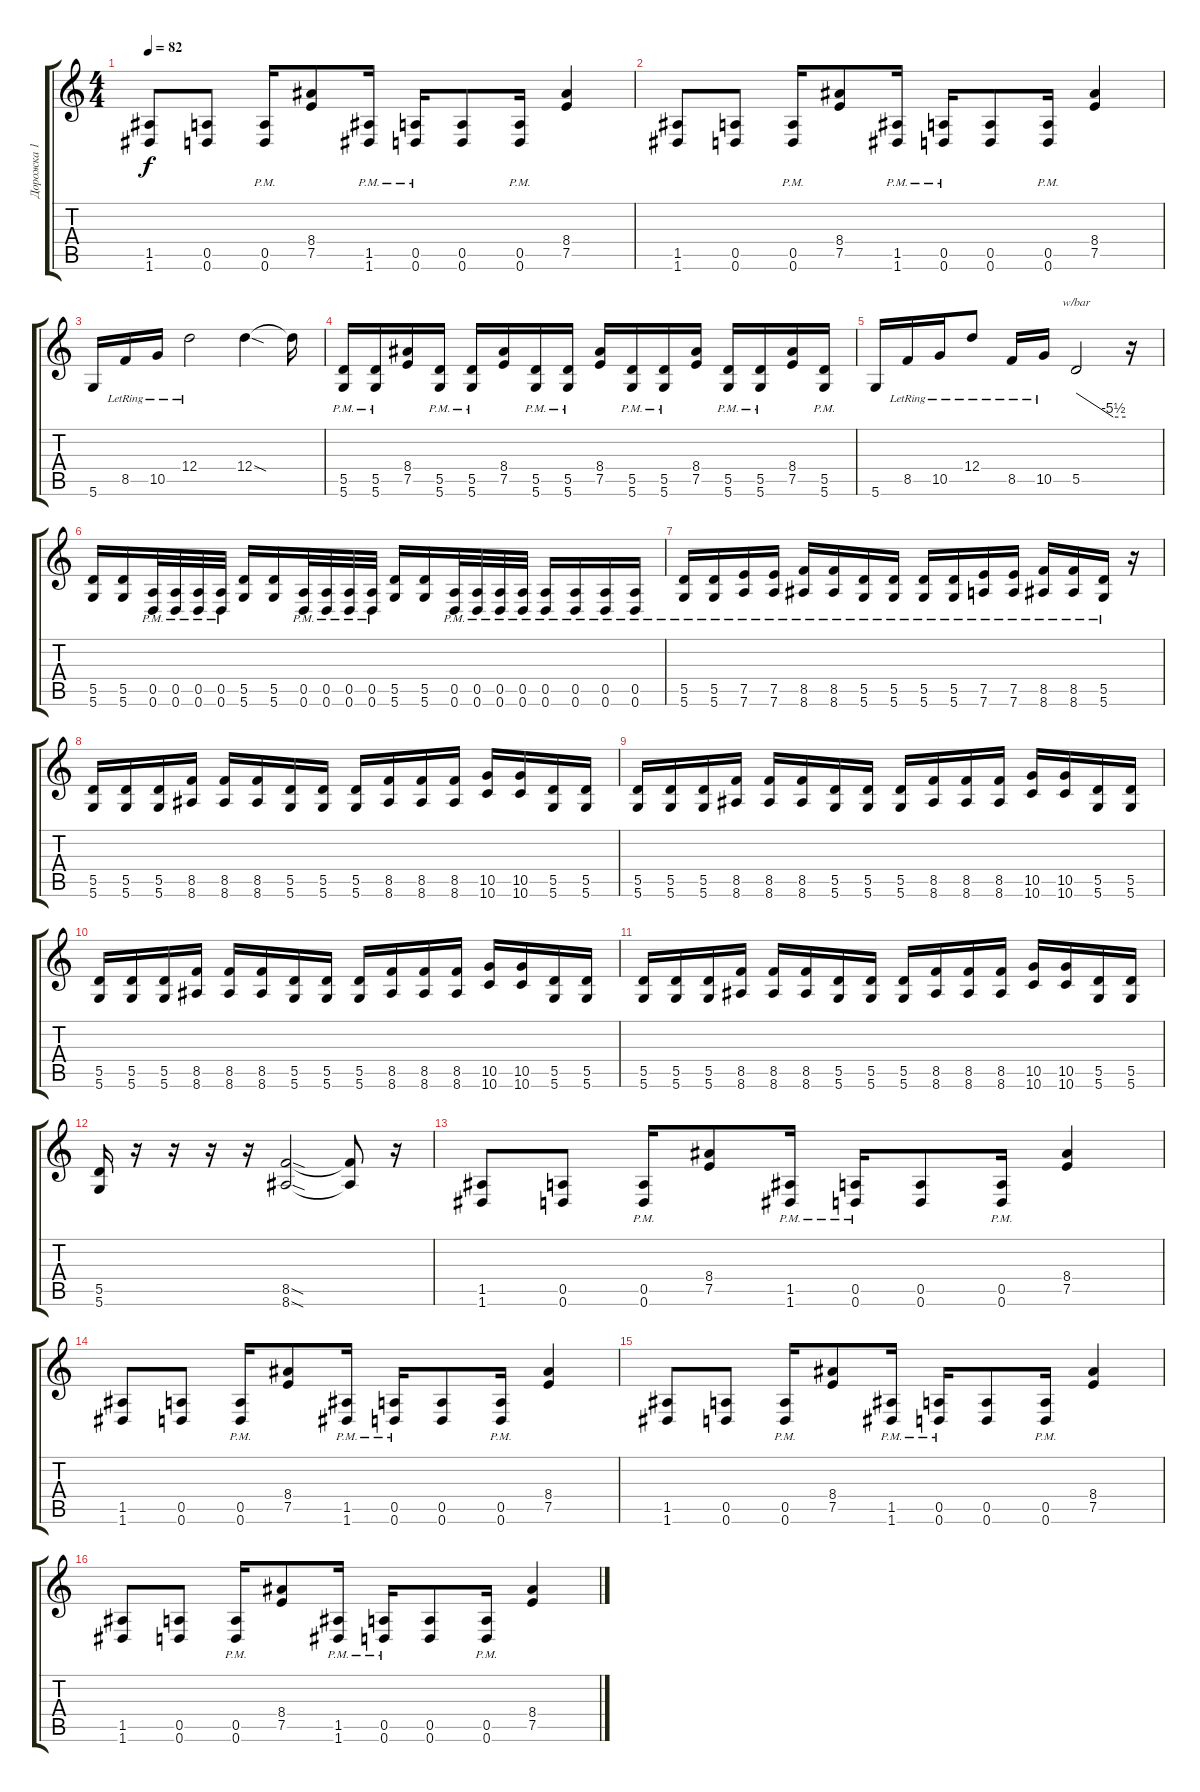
\track ("Дорожка 1" "Дорожка 1") {instrument distortionguitar}
\staff {score tabs}
\tuning (E4 B3 G3 D3 A2 D2) {hide}
\ts (4 4)
\tempo 82
\clef g2
\ks c
(1.5 1.6).8{dy f} (0.5 0.6).8 (0.5{pm} 0.6{pm}).16 (8.4 7.5).8 (1.5{pm} 1.6{pm}).16 (0.5{pm} 0.6{pm}).16 (0.5 0.6).8 (0.5{pm} 0.6{pm}).16 (8.4 7.5).4 |
(1.5 1.6).8 (0.5 0.6).8 (0.5{pm} 0.6{pm}).16 (8.4 7.5).8 (1.5{pm} 1.6{pm}).16 (0.5{pm} 0.6{pm}).16 (0.5 0.6).8 (0.5{pm} 0.6{pm}).16 (8.4 7.5).4 |
5.6.16 8.5{lr}.16 10.5{lr}.16 12.4{lr}.2 12.4{sod}.4 12.4{t}.16 |
(5.5{pm} 5.6{pm}).16 (5.5{pm} 5.6{pm}).16 (8.4 7.5).16 (5.5{pm} 5.6{pm}).16 (5.5{pm} 5.6{pm}).16 (8.4 7.5).16 (5.5{pm} 5.6{pm}).16 (5.5{pm} 5.6{pm}).16 (8.4 7.5).16 (5.5{pm} 5.6{pm}).16 (5.5{pm} 5.6{pm}).16 (8.4 7.5).16 (5.5{pm} 5.6{pm}).16 (5.5{pm} 5.6{pm}).16 (8.4 7.5).16 (5.5{pm} 5.6{pm}).16 |
5.6.16 8.5{lr}.16 10.5{lr}.16 12.4{lr}.8 8.5{lr}.16 10.5{lr}.16 5.5.2{tbe (custom default 0 0 45 -22 60 -22)} r.16 |
(5.5 5.6).16 (5.5 5.6).16 (0.5{pm} 0.6{pm}).32 (0.5{pm} 0.6{pm}).32 (0.5{pm} 0.6{pm}).32 (0.5{pm} 0.6{pm}).32 (5.5 5.6).16 (5.5 5.6).16 (0.5{pm} 0.6{pm}).32 (0.5{pm} 0.6{pm}).32 (0.5{pm} 0.6{pm}).32 (0.5{pm} 0.6{pm}).32 (5.5 5.6).16 (5.5 5.6).16 (0.5{pm} 0.6{pm}).32 (0.5{pm} 0.6{pm}).32 (0.5{pm} 0.6{pm}).32 (0.5{pm} 0.6{pm}).32 (0.5{pm} 0.6{pm}).16 (0.5{pm} 0.6{pm}).16 (0.5{pm} 0.6{pm}).16 (0.5{pm} 0.6{pm}).16 |
(5.5{pm} 5.6{pm}).16 (5.5{pm} 5.6{pm}).16 (7.5{pm} 7.6{pm}).16 (7.5{pm} 7.6{pm}).16 (8.5{pm} 8.6{pm}).16 (8.5{pm} 8.6{pm}).16 (5.5{pm} 5.6{pm}).16 (5.5{pm} 5.6{pm}).16 (5.5{pm} 5.6{pm}).16 (5.5{pm} 5.6{pm}).16 (7.5{pm} 7.6{pm}).16 (7.5{pm} 7.6{pm}).16 (8.5{pm} 8.6{pm}).16 (8.5{pm} 8.6{pm}).16 (5.5{pm} 5.6{pm}).16 r.16 |
(5.5 5.6).16 (5.5 5.6).16 (5.5 5.6).16 (8.5 8.6).16 (8.5 8.6).16 (8.5 8.6).16 (5.5 5.6).16 (5.5 5.6).16 (5.5 5.6).16 (8.5 8.6).16 (8.5 8.6).16 (8.5 8.6).16 (10.5 10.6).16 (10.5 10.6).16 (5.5 5.6).16 (5.5 5.6).16 |
(5.5 5.6).16 (5.5 5.6).16 (5.5 5.6).16 (8.5 8.6).16 (8.5 8.6).16 (8.5 8.6).16 (5.5 5.6).16 (5.5 5.6).16 (5.5 5.6).16 (8.5 8.6).16 (8.5 8.6).16 (8.5 8.6).16 (10.5 10.6).16 (10.5 10.6).16 (5.5 5.6).16 (5.5 5.6).16 |
(5.5 5.6).16 (5.5 5.6).16 (5.5 5.6).16 (8.5 8.6).16 (8.5 8.6).16 (8.5 8.6).16 (5.5 5.6).16 (5.5 5.6).16 (5.5 5.6).16 (8.5 8.6).16 (8.5 8.6).16 (8.5 8.6).16 (10.5 10.6).16 (10.5 10.6).16 (5.5 5.6).16 (5.5 5.6).16 |
(5.5 5.6).16 (5.5 5.6).16 (5.5 5.6).16 (8.5 8.6).16 (8.5 8.6).16 (8.5 8.6).16 (5.5 5.6).16 (5.5 5.6).16 (5.5 5.6).16 (8.5 8.6).16 (8.5 8.6).16 (8.5 8.6).16 (10.5 10.6).16 (10.5 10.6).16 (5.5 5.6).16 (5.5 5.6).16 |
(5.5 5.6).16 r.16 r.16 r.16 r.16 (8.5{sod} 8.6{sod}).2 (8.5{t} 8.6{t}).8 r.16 |
(1.5 1.6).8 (0.5 0.6).8 (0.5{pm} 0.6{pm}).16 (8.4 7.5).8 (1.5{pm} 1.6{pm}).16 (0.5{pm} 0.6{pm}).16 (0.5 0.6).8 (0.5{pm} 0.6{pm}).16 (8.4 7.5).4 |
(1.5 1.6).8 (0.5 0.6).8 (0.5{pm} 0.6{pm}).16 (8.4 7.5).8 (1.5{pm} 1.6{pm}).16 (0.5{pm} 0.6{pm}).16 (0.5 0.6).8 (0.5{pm} 0.6{pm}).16 (8.4 7.5).4 |
(1.5 1.6).8 (0.5 0.6).8 (0.5{pm} 0.6{pm}).16 (8.4 7.5).8 (1.5{pm} 1.6{pm}).16 (0.5{pm} 0.6{pm}).16 (0.5 0.6).8 (0.5{pm} 0.6{pm}).16 (8.4 7.5).4 |
(1.5 1.6).8 (0.5 0.6).8 (0.5{pm} 0.6{pm}).16 (8.4 7.5).8 (1.5{pm} 1.6{pm}).16 (0.5{pm} 0.6{pm}).16 (0.5 0.6).8 (0.5{pm} 0.6{pm}).16 (8.4 7.5).4
